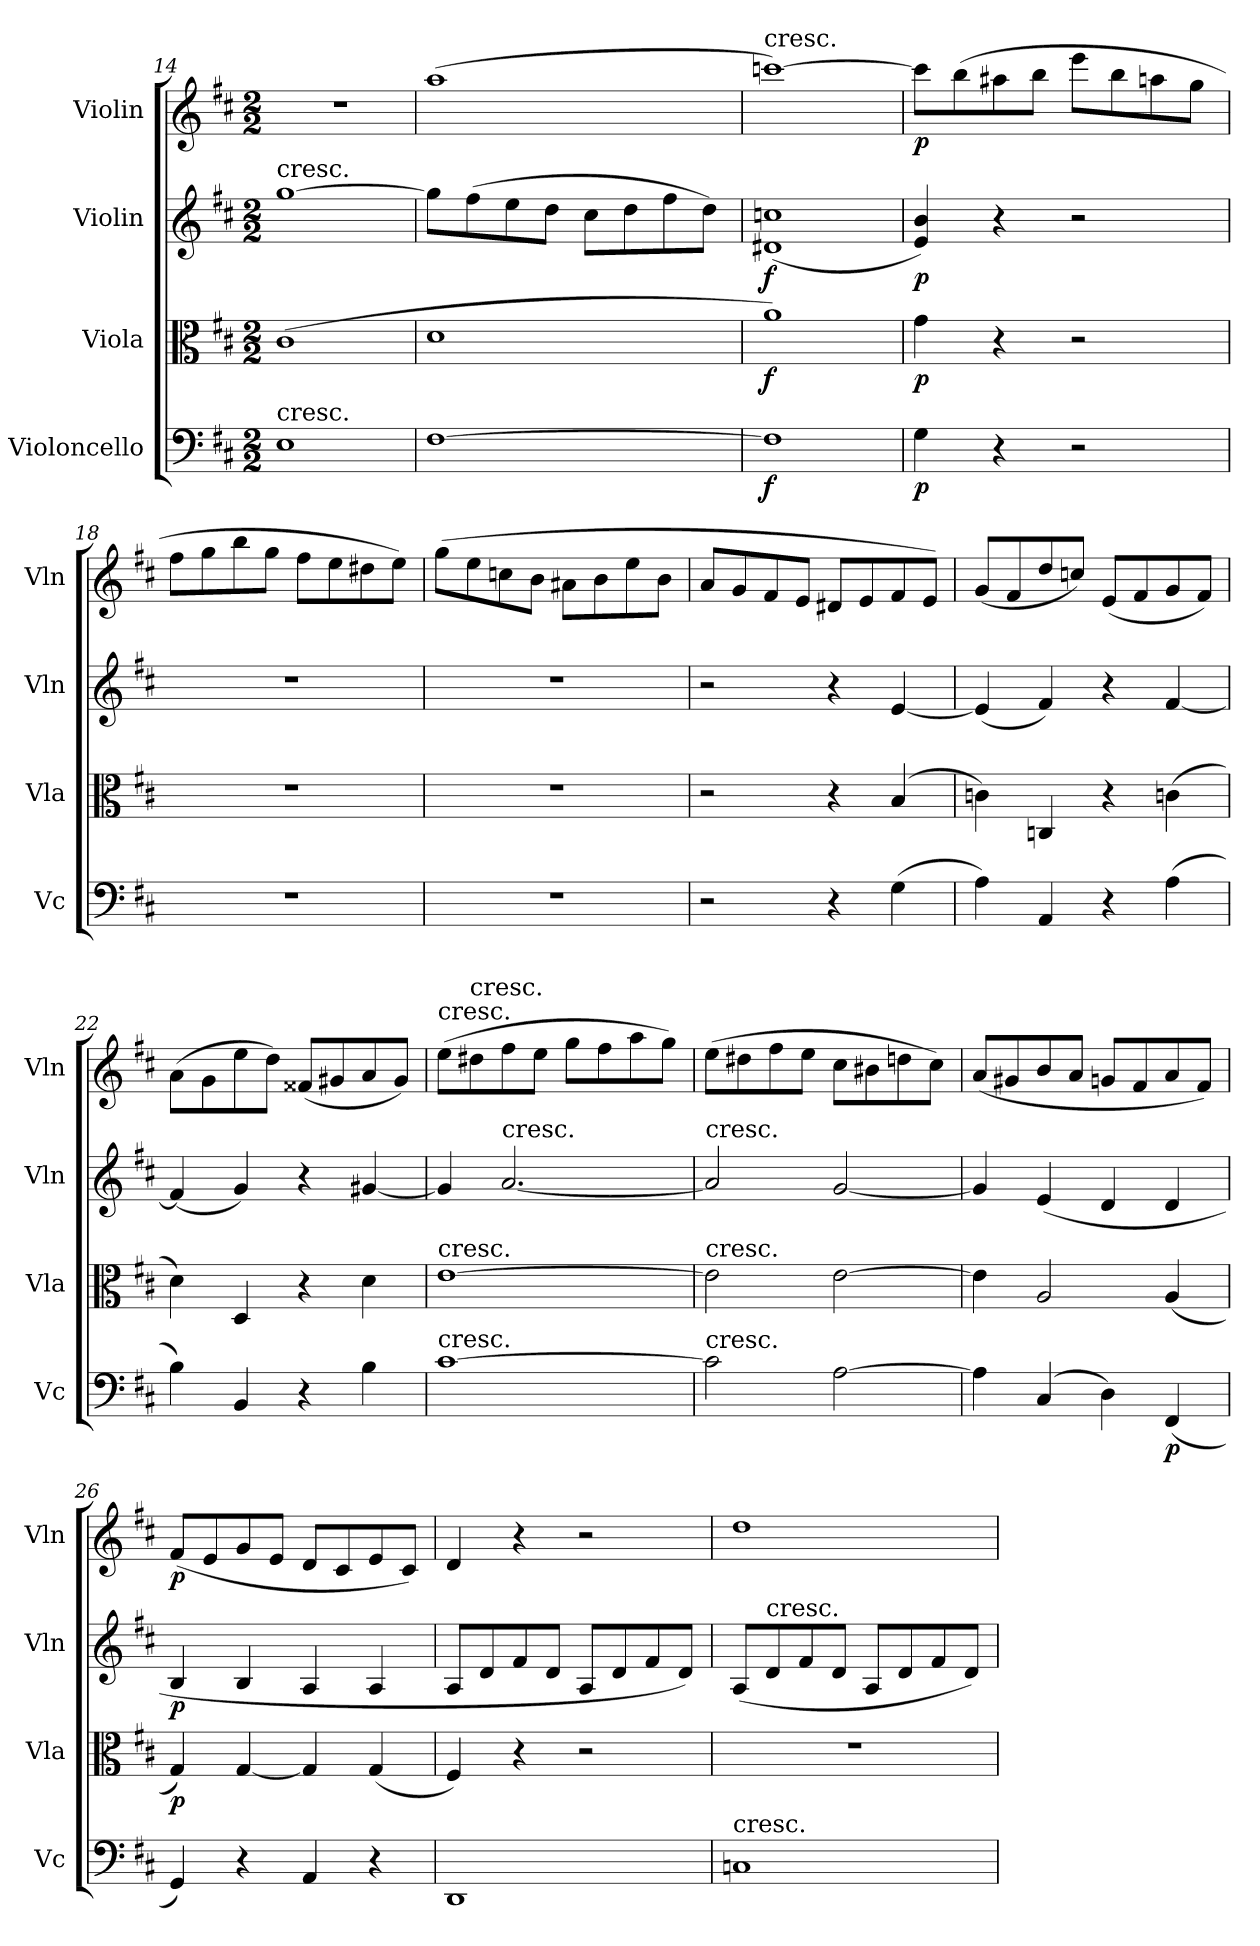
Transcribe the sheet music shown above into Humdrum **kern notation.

**kern	**dynam	**kern	**dynam	**kern	**dynam	**kern	**dynam
*part4	*part4	*part3	*part3	*part2	*part2	*part1	*part1
*staff4	*staff4	*staff3	*staff3	*staff2	*staff2	*staff1	*staff1
*I"Violoncello	*	*I"Viola	*	*I"Violin	*	*I"Violin	*
*I'Vc	*	*I'Vla	*	*I'Vln	*	*I'Vln	*
*clefF4	*	*clefC3	*	*clefG2	*	*clefG2	*
*k[f#c#]	*	*k[f#c#]	*	*k[f#c#]	*	*k[f#c#]	*
*D:	*	*D:	*	*D:	*	*D:	*
*M2/2	*	*M2/2	*	*M2/2	*	*M2/2	*
=14	=14	=14	=14	=14	=14	=14	=14
!	!	!	!	!LO:TX:t=cresc.	!	!	!
!LO:TX:t=cresc.	!	!	!	!	!	!	!
1E	.	(1c#	.	[1gg	.	1r	.
=15	=15	=15	=15	=15	=15	=15	=15
[1F#	.	1d	.	8gg\L]	.	(1aa	.
.	.	.	.	(8ff#\	.	.	.
.	.	.	.	8ee\	.	.	.
.	.	.	.	8dd\J	.	.	.
.	.	.	.	8cc#\L	.	.	.
.	.	.	.	8dd\	.	.	.
.	.	.	.	8ff#\	.	.	.
.	.	.	.	8dd\J)	.	.	.
=16	=16	=16	=16	=16	=16	=16	=16
!	!	!	!	!	!	!LO:TX:t=cresc.	!
1F#]	f	1a)	f	(1d#X 1ccn	f	[1cccn)	.
=17	=17	=17	=17	=17	=17	=17	=17
4G\	p	4g\	p	4e/ 4b/)	p	8ccc\L]	p
.	.	.	.	.	.	(8bb\	.
4r	.	4r	.	4r	.	8aa#X\	.
.	.	.	.	.	.	8bb\J	.
2r	.	2r	.	2r	.	8eee\L	.
.	.	.	.	.	.	8bb\	.
.	.	.	.	.	.	8aan\	.
.	.	.	.	.	.	8gg\J	.
=18	=18	=18	=18	=18	=18	=18	=18
1r	.	1r	.	1r	.	8ff#\L	.
.	.	.	.	.	.	8gg\	.
.	.	.	.	.	.	8bb\	.
.	.	.	.	.	.	8gg\J	.
.	.	.	.	.	.	8ff#\L	.
.	.	.	.	.	.	8ee\	.
.	.	.	.	.	.	8dd#X\	.
.	.	.	.	.	.	8ee\J)	.
=19	=19	=19	=19	=19	=19	=19	=19
1r	.	1r	.	1r	.	(8gg\L	.
.	.	.	.	.	.	8ee\	.
.	.	.	.	.	.	8ccn\	.
.	.	.	.	.	.	8b\J	.
.	.	.	.	.	.	8a#X\L	.
.	.	.	.	.	.	8b\	.
.	.	.	.	.	.	8ee\	.
.	.	.	.	.	.	8b\J	.
=20	=20	=20	=20	=20	=20	=20	=20
2r	.	2r	.	2r	.	8a/L	.
.	.	.	.	.	.	8g/	.
.	.	.	.	.	.	8f#/	.
.	.	.	.	.	.	8e/J	.
4r	.	4r	.	4r	.	8d#X/L	.
.	.	.	.	.	.	8e/	.
(4G\	.	(4B/	.	[4e/	.	8f#/	.
.	.	.	.	.	.	8e/J)	.
=21	=21	=21	=21	=21	=21	=21	=21
4A\)	.	4cn\)	.	(4e/]	.	(8g/L	.
.	.	.	.	.	.	8f#/	.
4AA/	.	4Cn/	.	4f#/)	.	8dd/	.
.	.	.	.	.	.	8ccn/J)	.
4r	.	4r	.	4r	.	(8e/L	.
.	.	.	.	.	.	8f#/	.
(4A\	.	(4cn\	.	[4f#/	.	8g/	.
.	.	.	.	.	.	8f#/J)	.
=22	=22	=22	=22	=22	=22	=22	=22
4B\)	.	4d\)	.	(4f#/]	.	(8a\L	.
.	.	.	.	.	.	8g\	.
4BB/	.	4D/	.	4g/)	.	8ee\	.
.	.	.	.	.	.	8dd\J)	.
4r	.	4r	.	4r	.	(8f##X/L	.
.	.	.	.	.	.	8g#X/	.
4B\	.	4d\	.	[4g#X/	.	8a/	.
.	.	.	.	.	.	8g#/J)	.
=23	=23	=23	=23	=23	=23	=23	=23
!	!	!	!	!	!	!LO:TX:t=cresc.	!
!	!	!LO:TX:t=cresc.	!	!	!	!	!
!LO:TX:t=cresc.	!	!	!	!	!	!	!
[1c#	.	[1e	.	4g#/]	.	(8ee\L	.
!	!	!	!	!	!	!LO:TX:t=cresc.	!
.	.	.	.	.	.	8dd#X\	.
!	!	!	!	!LO:TX:t=cresc.	!	!	!
.	.	.	.	[2.a/	.	8ff#\	.
.	.	.	.	.	.	8ee\J	.
.	.	.	.	.	.	8gg\L	.
.	.	.	.	.	.	8ff#\	.
.	.	.	.	.	.	8aa\	.
.	.	.	.	.	.	8gg\J)	.
=24	=24	=24	=24	=24	=24	=24	=24
!	!	!	!	!LO:TX:t=cresc.	!	!	!
!	!	!LO:TX:t=cresc.	!	!	!	!	!
!LO:TX:t=cresc.	!	!	!	!	!	!	!
2c#\]	.	2e\]	.	2a/]	.	(8ee\L	.
.	.	.	.	.	.	8dd#X\	.
.	.	.	.	.	.	8ff#\	.
.	.	.	.	.	.	8ee\J	.
[2A\	.	[2e\	.	[2g/	.	8cc#\L	.
.	.	.	.	.	.	8b#X\	.
.	.	.	.	.	.	8ddn\	.
.	.	.	.	.	.	8cc#\J)	.
=25	=25	=25	=25	=25	=25	=25	=25
4A\]	.	4e\]	.	4g/]	.	(8a/L	.
.	.	.	.	.	.	8g#X/	.
(4C#/	.	2A/	.	(4e/	.	8b/	.
.	.	.	.	.	.	8a/J	.
4D\)	.	.	.	4d/	.	8gn/L	.
.	.	.	.	.	.	8f#/	.
(4FF#/	p	(4A/	.	4d/	.	8a/	.
.	.	.	.	.	.	8f#/J)	.
=26	=26	=26	=26	=26	=26	=26	=26
4GG/)	.	4G/)	p	4B/	p	(8f#/L	p
.	.	.	.	.	.	8e/	.
4r	.	[4G/	.	4B/	.	8g/	.
.	.	.	.	.	.	8e/J	.
4AA/	.	4G/]	.	4A/	.	8d/L	.
.	.	.	.	.	.	8c#/	.
4r	.	(4G/	.	4A/	.	8e/	.
.	.	.	.	.	.	8c#/J)	.
=27	=27	=27	=27	=27	=27	=27	=27
1DD	.	4F#/)	.	8A/L	.	4d/	.
.	.	.	.	8d/	.	.	.
.	.	4r	.	8f#/	.	4r	.
.	.	.	.	8d/J	.	.	.
.	.	2r	.	8A/L	.	2r	.
.	.	.	.	8d/	.	.	.
.	.	.	.	8f#/	.	.	.
.	.	.	.	8d/J)	.	.	.
=28	=28	=28	=28	=28	=28	=28	=28
!LO:TX:t=cresc.	!	!	!	!	!	!	!
1Cn	.	1r	.	(8A/L	.	1dd	.
!	!	!	!	!LO:TX:t=cresc.	!	!	!
.	.	.	.	8d/	.	.	.
.	.	.	.	8f#/	.	.	.
.	.	.	.	8d/J	.	.	.
.	.	.	.	8A/L	.	.	.
.	.	.	.	8d/	.	.	.
.	.	.	.	8f#/	.	.	.
.	.	.	.	8d/J)	.	.	.
=	=	=	=	=	=	=	=
*-	*-	*-	*-	*-	*-	*-	*-
